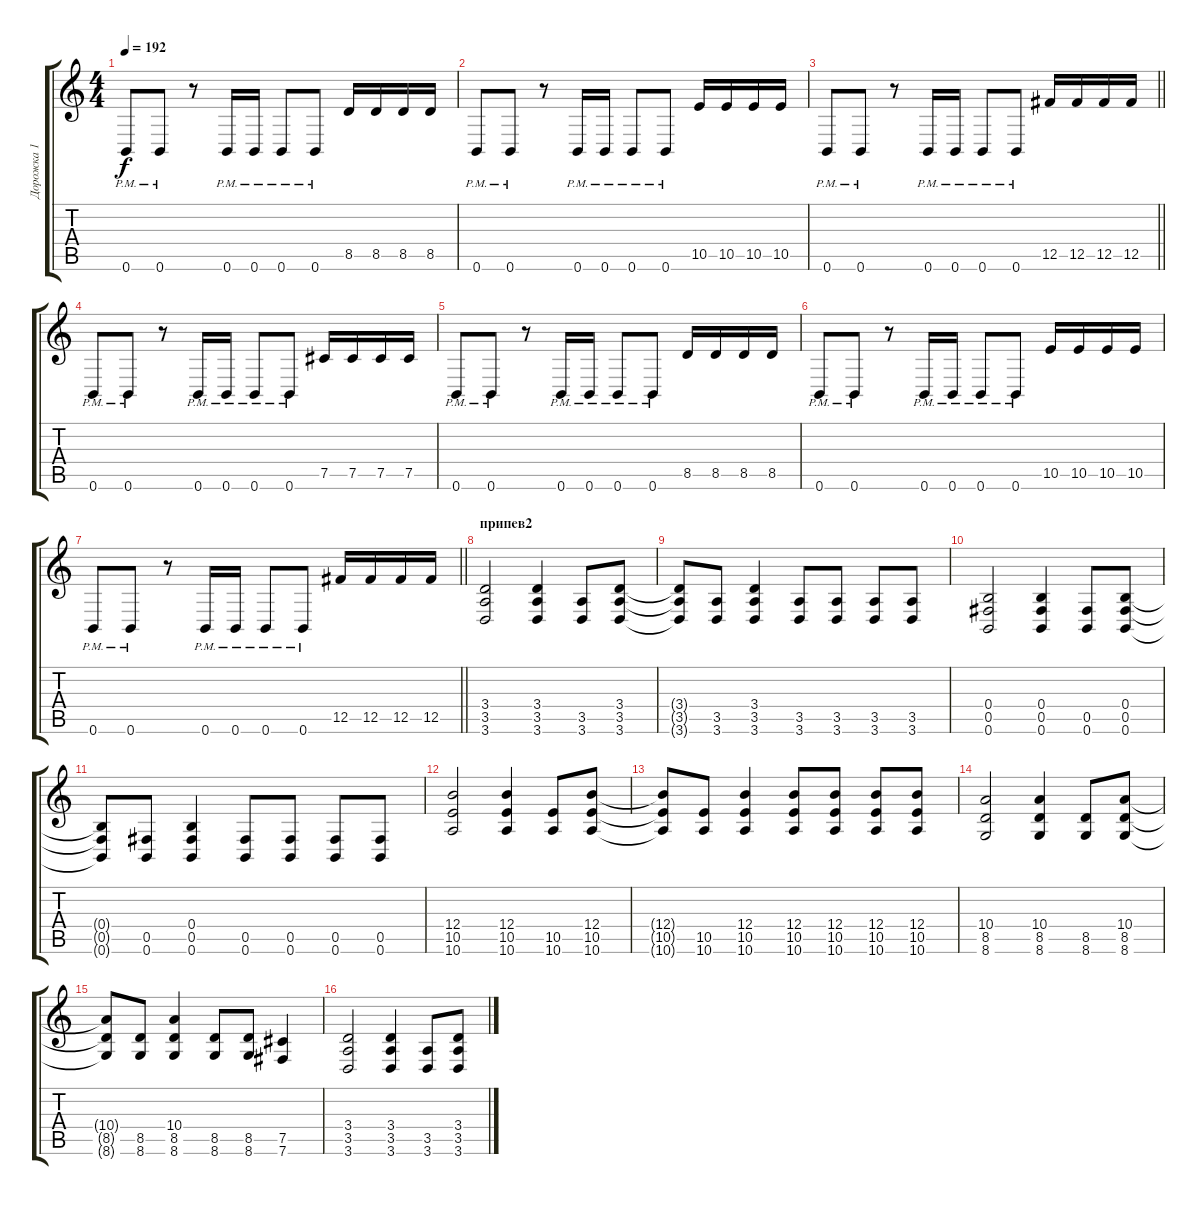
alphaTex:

\track ("Дорожка 1" "Дорожка 1") {instrument distortionguitar}
\staff {score tabs}
\tuning (Db4 Ab3 E3 B2 Gb2 B1) {hide}
\ts (4 4)
\tempo 192
\clef g2
\ks c
0.6{pm}.8{dy f} 0.6{pm}.8 r.8 0.6{pm}.16 0.6{pm}.16 0.6{pm}.8 0.6{pm}.8 8.5.16 8.5.16 8.5.16 8.5.16 |
0.6{pm}.8 0.6{pm}.8 r.8 0.6{pm}.16 0.6{pm}.16 0.6{pm}.8 0.6{pm}.8 10.5.16 10.5.16 10.5.16 10.5.16 |
\barLineRight lightlight
0.6{pm}.8 0.6{pm}.8 r.8 0.6{pm}.16 0.6{pm}.16 0.6{pm}.8 0.6{pm}.8 12.5.16 12.5.16 12.5.16 12.5.16 |
0.6{pm}.8 0.6{pm}.8 r.8 0.6{pm}.16 0.6{pm}.16 0.6{pm}.8 0.6{pm}.8 7.5.16 7.5.16 7.5.16 7.5.16 |
0.6{pm}.8 0.6{pm}.8 r.8 0.6{pm}.16 0.6{pm}.16 0.6{pm}.8 0.6{pm}.8 8.5.16 8.5.16 8.5.16 8.5.16 |
0.6{pm}.8 0.6{pm}.8 r.8 0.6{pm}.16 0.6{pm}.16 0.6{pm}.8 0.6{pm}.8 10.5.16 10.5.16 10.5.16 10.5.16 |
\barLineRight lightlight
0.6{pm}.8 0.6{pm}.8 r.8 0.6{pm}.16 0.6{pm}.16 0.6{pm}.8 0.6{pm}.8 12.5.16 12.5.16 12.5.16 12.5.16 |
\section ("" "припев2")
(3.4 3.5 3.6).2 (3.4 3.5 3.6).4 (3.5 3.6).8 (3.4 3.5 3.6).8 |
(3.4{t} 3.5{t} 3.6{t}).8 (3.5 3.6).8 (3.4 3.5 3.6).4 (3.5 3.6).8 (3.5 3.6).8 (3.5 3.6).8 (3.5 3.6).8 |
(0.4 0.5 0.6).2 (0.4 0.5 0.6).4 (0.5 0.6).8 (0.4 0.5 0.6).8 |
(0.4{t} 0.5{t} 0.6{t}).8 (0.5 0.6).8 (0.4 0.5 0.6).4 (0.5 0.6).8 (0.5 0.6).8 (0.5 0.6).8 (0.5 0.6).8 |
(12.4 10.5 10.6).2 (12.4 10.5 10.6).4 (10.5 10.6).8 (12.4 10.5 10.6).8 |
(12.4{t} 10.5{t} 10.6{t}).8 (10.5 10.6).8 (12.4 10.5 10.6).4 (12.4 10.5 10.6).8 (12.4 10.5 10.6).8 (12.4 10.5 10.6).8 (12.4 10.5 10.6).8 |
(10.4 8.5 8.6).2 (10.4 8.5 8.6).4 (8.5 8.6).8 (10.4 8.5 8.6).8 |
(10.4{t} 8.5{t} 8.6{t}).8 (8.5 8.6).8 (10.4 8.5 8.6).4 (8.5 8.6).8 (8.5 8.6).8 (7.5 7.6).4 |
(3.4 3.5 3.6).2 (3.4 3.5 3.6).4 (3.5 3.6).8 (3.4 3.5 3.6).8
